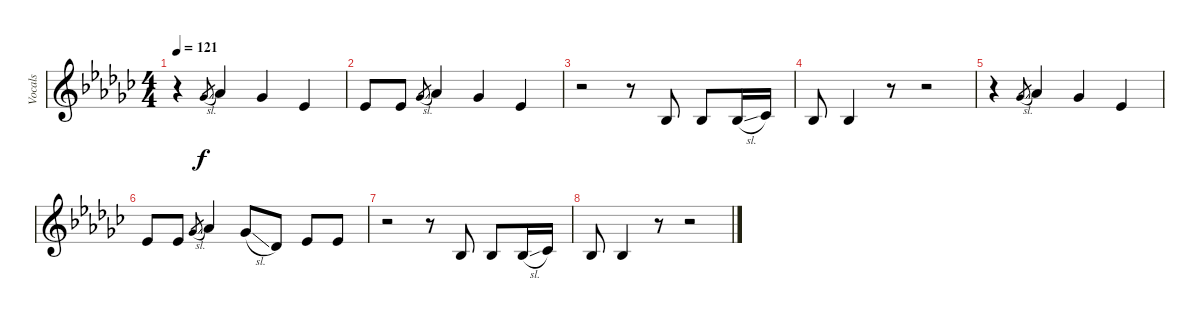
\track ("Vocals" "Vocals") {instrument flute}
\staff {score}
\tuning (E4 B3 G3 D3 A2 E2) {hide}
\ts (4 4)
\tempo 121
\clef g2
\ks ebminor
r.4{dy f volume 3} 2.1{sl}.8{gr} 4.1.4 2.1.4 4.2.4 |
4.2.8 4.2.8 2.1{sl}.8{gr} 4.1.4 2.1.4 4.2.4 |
r.2 r.8 3.3.8 3.3.8 3.3{sl}.16 4.3.16 |
3.3.8 3.3.4 r.8 r.2 |
r.4{volume 0} 2.1{sl}.8{gr} 4.1.4 2.1.4 4.2.4 |
4.2.8 4.2.8 2.1{sl}.8{gr} 4.1.4 7.2{sl}.8 2.2.8 4.2.8 4.2.8 |
r.2 r.8 3.3.8 3.3.8 3.3{sl}.16 4.3.16 |
3.3.8 3.3.4 r.8 r.2
